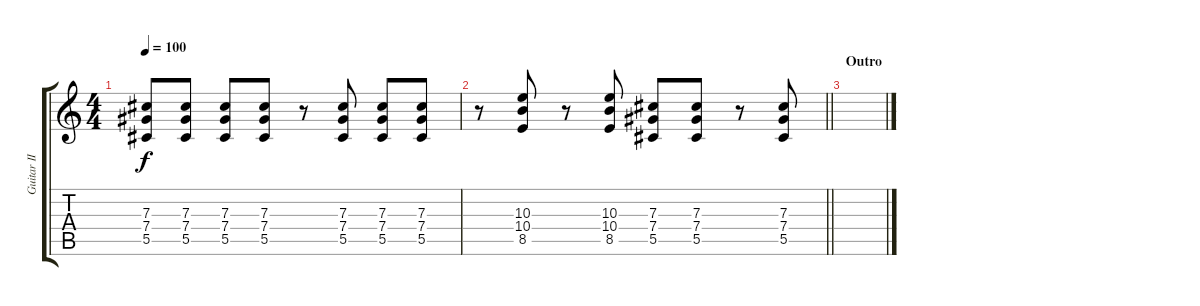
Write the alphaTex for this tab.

\track ("Guitar II (Richard Fortus)" "Guitar II ") {instrument distortionguitar}
\staff {score tabs}
\tuning (Eb4 Bb3 Gb3 Db3 Ab2 Eb2) {hide}
\ts (4 4)
\tempo 100
\clef g2
\ks c
(7.3 7.4 5.5).8{dy f} (7.3 7.4 5.5).8 (7.3 7.4 5.5).8 (7.3 7.4 5.5).8 r.8 (7.3 7.4 5.5).8 (7.3 7.4 5.5).8 (7.3 7.4 5.5).8 |
\barLineRight lightlight
r.8 (10.3 10.4 8.5).8 r.8 (10.3 10.4 8.5).8 (7.3 7.4 5.5).8 (7.3 7.4 5.5).8 r.8 (7.3 7.4 5.5).8 |
\section ("" "Outro")
